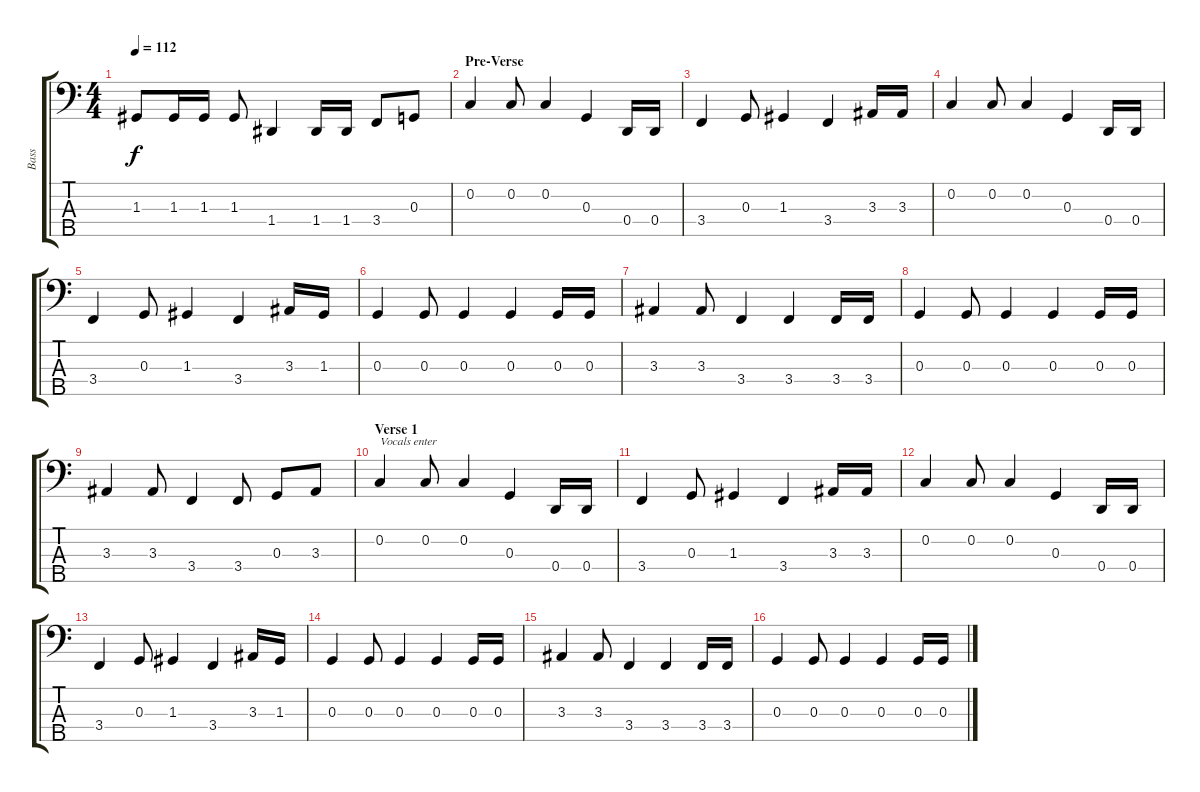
\track ("Bass" "Bass") {instrument electricbassfinger}
\staff {score tabs}
\tuning (F2 C2 G1 D1 A0) {hide}
\ts (4 4)
\tempo 112
\clef f4
\ks c
1.3.8{dy f} 1.3.16 1.3.16 1.3.8 1.4.4 1.4.16 1.4.16 3.4.8 0.3.8 |
\section ("" "Pre-Verse")
0.2.4 0.2.8 0.2.4 0.3.4 0.4.16 0.4.16 |
3.4.4 0.3.8 1.3.4 3.4.4 3.3.16 3.3.16 |
0.2.4 0.2.8 0.2.4 0.3.4 0.4.16 0.4.16 |
3.4.4 0.3.8 1.3.4 3.4.4 3.3.16 1.3.16 |
0.3.4 0.3.8 0.3.4 0.3.4 0.3.16 0.3.16 |
3.3.4 3.3.8 3.4.4 3.4.4 3.4.16 3.4.16 |
0.3.4 0.3.8 0.3.4 0.3.4 0.3.16 0.3.16 |
3.3.4 3.3.8 3.4.4 3.4.8 0.3.8 3.3.8 |
\section ("" "Verse 1")
0.2.4{txt "Vocals enter"} 0.2.8 0.2.4 0.3.4 0.4.16 0.4.16 |
3.4.4 0.3.8 1.3.4 3.4.4 3.3.16 3.3.16 |
0.2.4 0.2.8 0.2.4 0.3.4 0.4.16 0.4.16 |
3.4.4 0.3.8 1.3.4 3.4.4 3.3.16 1.3.16 |
0.3.4 0.3.8 0.3.4 0.3.4 0.3.16 0.3.16 |
3.3.4 3.3.8 3.4.4 3.4.4 3.4.16 3.4.16 |
0.3.4 0.3.8 0.3.4 0.3.4 0.3.16 0.3.16
